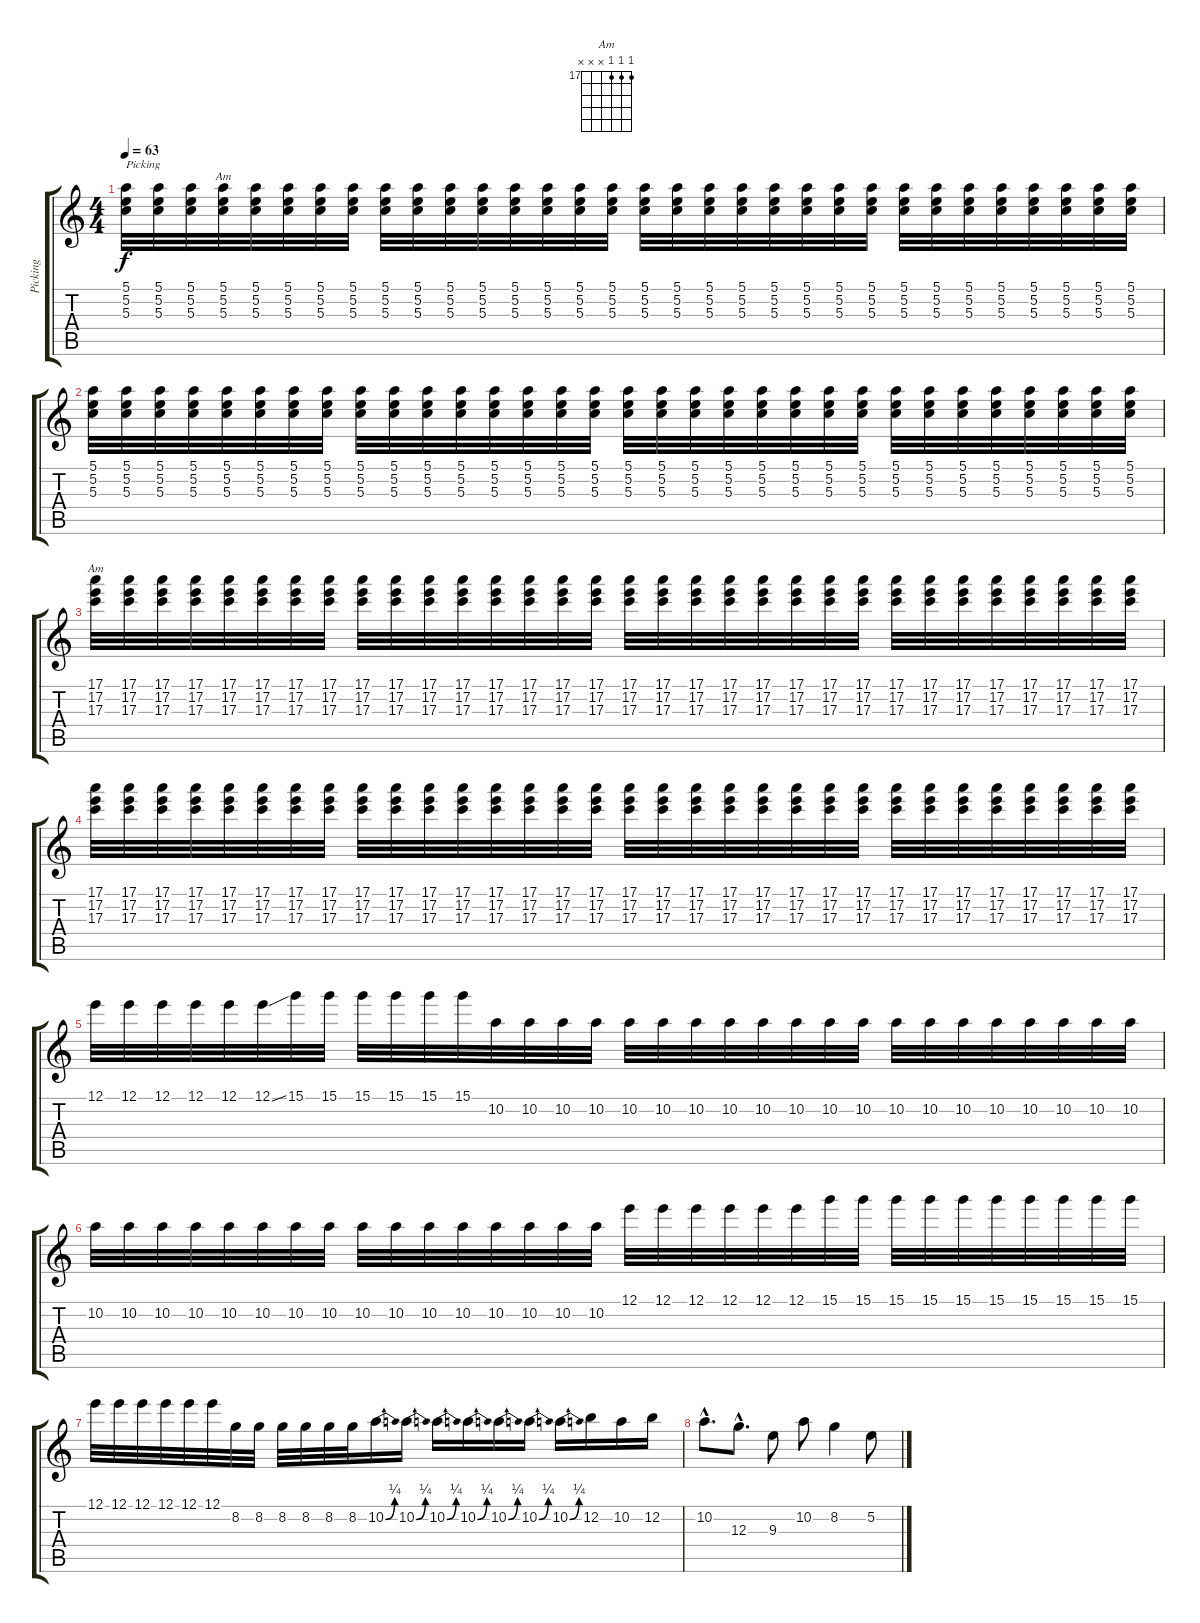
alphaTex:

\track ("Picking" "Picking") {instrument electricguitarjazz}
\staff {score tabs}
\tuning (E4 B3 G3 D3 A2 E2) {hide}
\chord ("Am" 5 5 5 x x x)
\chord ("Am" 17 17 17 x x x) {firstfret 17}
\ts (4 4)
\tempo 63
\clef g2
\ks c
(5.1 5.2 5.3).32{txt "Picking" dy f instrument overdrivenguitar} (5.1 5.2 5.3).32 (5.1 5.2 5.3).32 (5.1 5.2 5.3).32{ch "Am"} (5.1 5.2 5.3).32 (5.1 5.2 5.3).32 (5.1 5.2 5.3).32 (5.1 5.2 5.3).32 (5.1 5.2 5.3).32 (5.1 5.2 5.3).32 (5.1 5.2 5.3).32 (5.1 5.2 5.3).32 (5.1 5.2 5.3).32 (5.1 5.2 5.3).32 (5.1 5.2 5.3).32 (5.1 5.2 5.3).32 (5.1 5.2 5.3).32 (5.1 5.2 5.3).32 (5.1 5.2 5.3).32 (5.1 5.2 5.3).32 (5.1 5.2 5.3).32 (5.1 5.2 5.3).32 (5.1 5.2 5.3).32 (5.1 5.2 5.3).32 (5.1 5.2 5.3).32 (5.1 5.2 5.3).32 (5.1 5.2 5.3).32 (5.1 5.2 5.3).32 (5.1 5.2 5.3).32 (5.1 5.2 5.3).32 (5.1 5.2 5.3).32 (5.1 5.2 5.3).32 |
(5.1 5.2 5.3).32 (5.1 5.2 5.3).32 (5.1 5.2 5.3).32 (5.1 5.2 5.3).32 (5.1 5.2 5.3).32 (5.1 5.2 5.3).32 (5.1 5.2 5.3).32 (5.1 5.2 5.3).32 (5.1 5.2 5.3).32 (5.1 5.2 5.3).32 (5.1 5.2 5.3).32 (5.1 5.2 5.3).32 (5.1 5.2 5.3).32 (5.1 5.2 5.3).32 (5.1 5.2 5.3).32 (5.1 5.2 5.3).32 (5.1 5.2 5.3).32 (5.1 5.2 5.3).32 (5.1 5.2 5.3).32 (5.1 5.2 5.3).32 (5.1 5.2 5.3).32 (5.1 5.2 5.3).32 (5.1 5.2 5.3).32 (5.1 5.2 5.3).32 (5.1 5.2 5.3).32 (5.1 5.2 5.3).32 (5.1 5.2 5.3).32 (5.1 5.2 5.3).32 (5.1 5.2 5.3).32 (5.1 5.2 5.3).32 (5.1 5.2 5.3).32 (5.1 5.2 5.3).32 |
(17.1 17.2 17.3).32{ch "Am"} (17.1 17.2 17.3).32 (17.1 17.2 17.3).32 (17.1 17.2 17.3).32 (17.1 17.2 17.3).32 (17.1 17.2 17.3).32 (17.1 17.2 17.3).32 (17.1 17.2 17.3).32 (17.1 17.2 17.3).32 (17.1 17.2 17.3).32 (17.1 17.2 17.3).32 (17.1 17.2 17.3).32 (17.1 17.2 17.3).32 (17.1 17.2 17.3).32 (17.1 17.2 17.3).32 (17.1 17.2 17.3).32 (17.1 17.2 17.3).32 (17.1 17.2 17.3).32 (17.1 17.2 17.3).32 (17.1 17.2 17.3).32 (17.1 17.2 17.3).32 (17.1 17.2 17.3).32 (17.1 17.2 17.3).32 (17.1 17.2 17.3).32 (17.1 17.2 17.3).32 (17.1 17.2 17.3).32 (17.1 17.2 17.3).32 (17.1 17.2 17.3).32 (17.1 17.2 17.3).32 (17.1 17.2 17.3).32 (17.1 17.2 17.3).32 (17.1 17.2 17.3).32 |
(17.1 17.2 17.3).32 (17.1 17.2 17.3).32 (17.1 17.2 17.3).32 (17.1 17.2 17.3).32 (17.1 17.2 17.3).32 (17.1 17.2 17.3).32 (17.1 17.2 17.3).32 (17.1 17.2 17.3).32 (17.1 17.2 17.3).32 (17.1 17.2 17.3).32 (17.1 17.2 17.3).32 (17.1 17.2 17.3).32 (17.1 17.2 17.3).32 (17.1 17.2 17.3).32 (17.1 17.2 17.3).32 (17.1 17.2 17.3).32 (17.1 17.2 17.3).32 (17.1 17.2 17.3).32 (17.1 17.2 17.3).32 (17.1 17.2 17.3).32 (17.1 17.2 17.3).32 (17.1 17.2 17.3).32 (17.1 17.2 17.3).32 (17.1 17.2 17.3).32 (17.1 17.2 17.3).32 (17.1 17.2 17.3).32 (17.1 17.2 17.3).32 (17.1 17.2 17.3).32 (17.1 17.2 17.3).32 (17.1 17.2 17.3).32 (17.1 17.2 17.3).32 (17.1 17.2 17.3).32 |
12.1.32{volume 12} 12.1.32 12.1.32 12.1.32 12.1.32 12.1{ss}.32 15.1.32 15.1.32 15.1.32 15.1.32 15.1.32 15.1.32 10.2.32 10.2.32 10.2.32 10.2.32 10.2.32 10.2.32 10.2.32 10.2.32 10.2.32 10.2.32 10.2.32 10.2.32 10.2.32 10.2.32 10.2.32 10.2.32 10.2.32 10.2.32 10.2.32 10.2.32 |
10.2.32 10.2.32 10.2.32 10.2.32 10.2.32 10.2.32 10.2.32 10.2.32 10.2.32 10.2.32 10.2.32 10.2.32 10.2.32 10.2.32 10.2.32 10.2.32 12.1.32 12.1.32 12.1.32 12.1.32 12.1.32 12.1.32 15.1.32 15.1.32 15.1.32 15.1.32 15.1.32 15.1.32 15.1.32 15.1.32 15.1.32 15.1.32 |
12.1.32 12.1.32 12.1.32 12.1.32 12.1.32 12.1.32 8.2.32 8.2.32 8.2.32 8.2.32 8.2.32 8.2.32 10.2{be (bend 0 0 60 1)}.16 10.2{be (bend 0 0 60 1)}.16 10.2{be (bend 0 0 60 1)}.16 10.2{be (bend 0 0 60 1)}.16 10.2{be (bend 0 0 60 1)}.16 10.2{be (bend 0 0 60 1)}.16 10.2{be (bend 0 0 60 1)}.16 12.2.16 10.2.16 12.2.16 |
10.2{hac}.8{d} 12.3{hac}.8{d} 9.3.8 10.2.8 8.2.4 5.2.8
